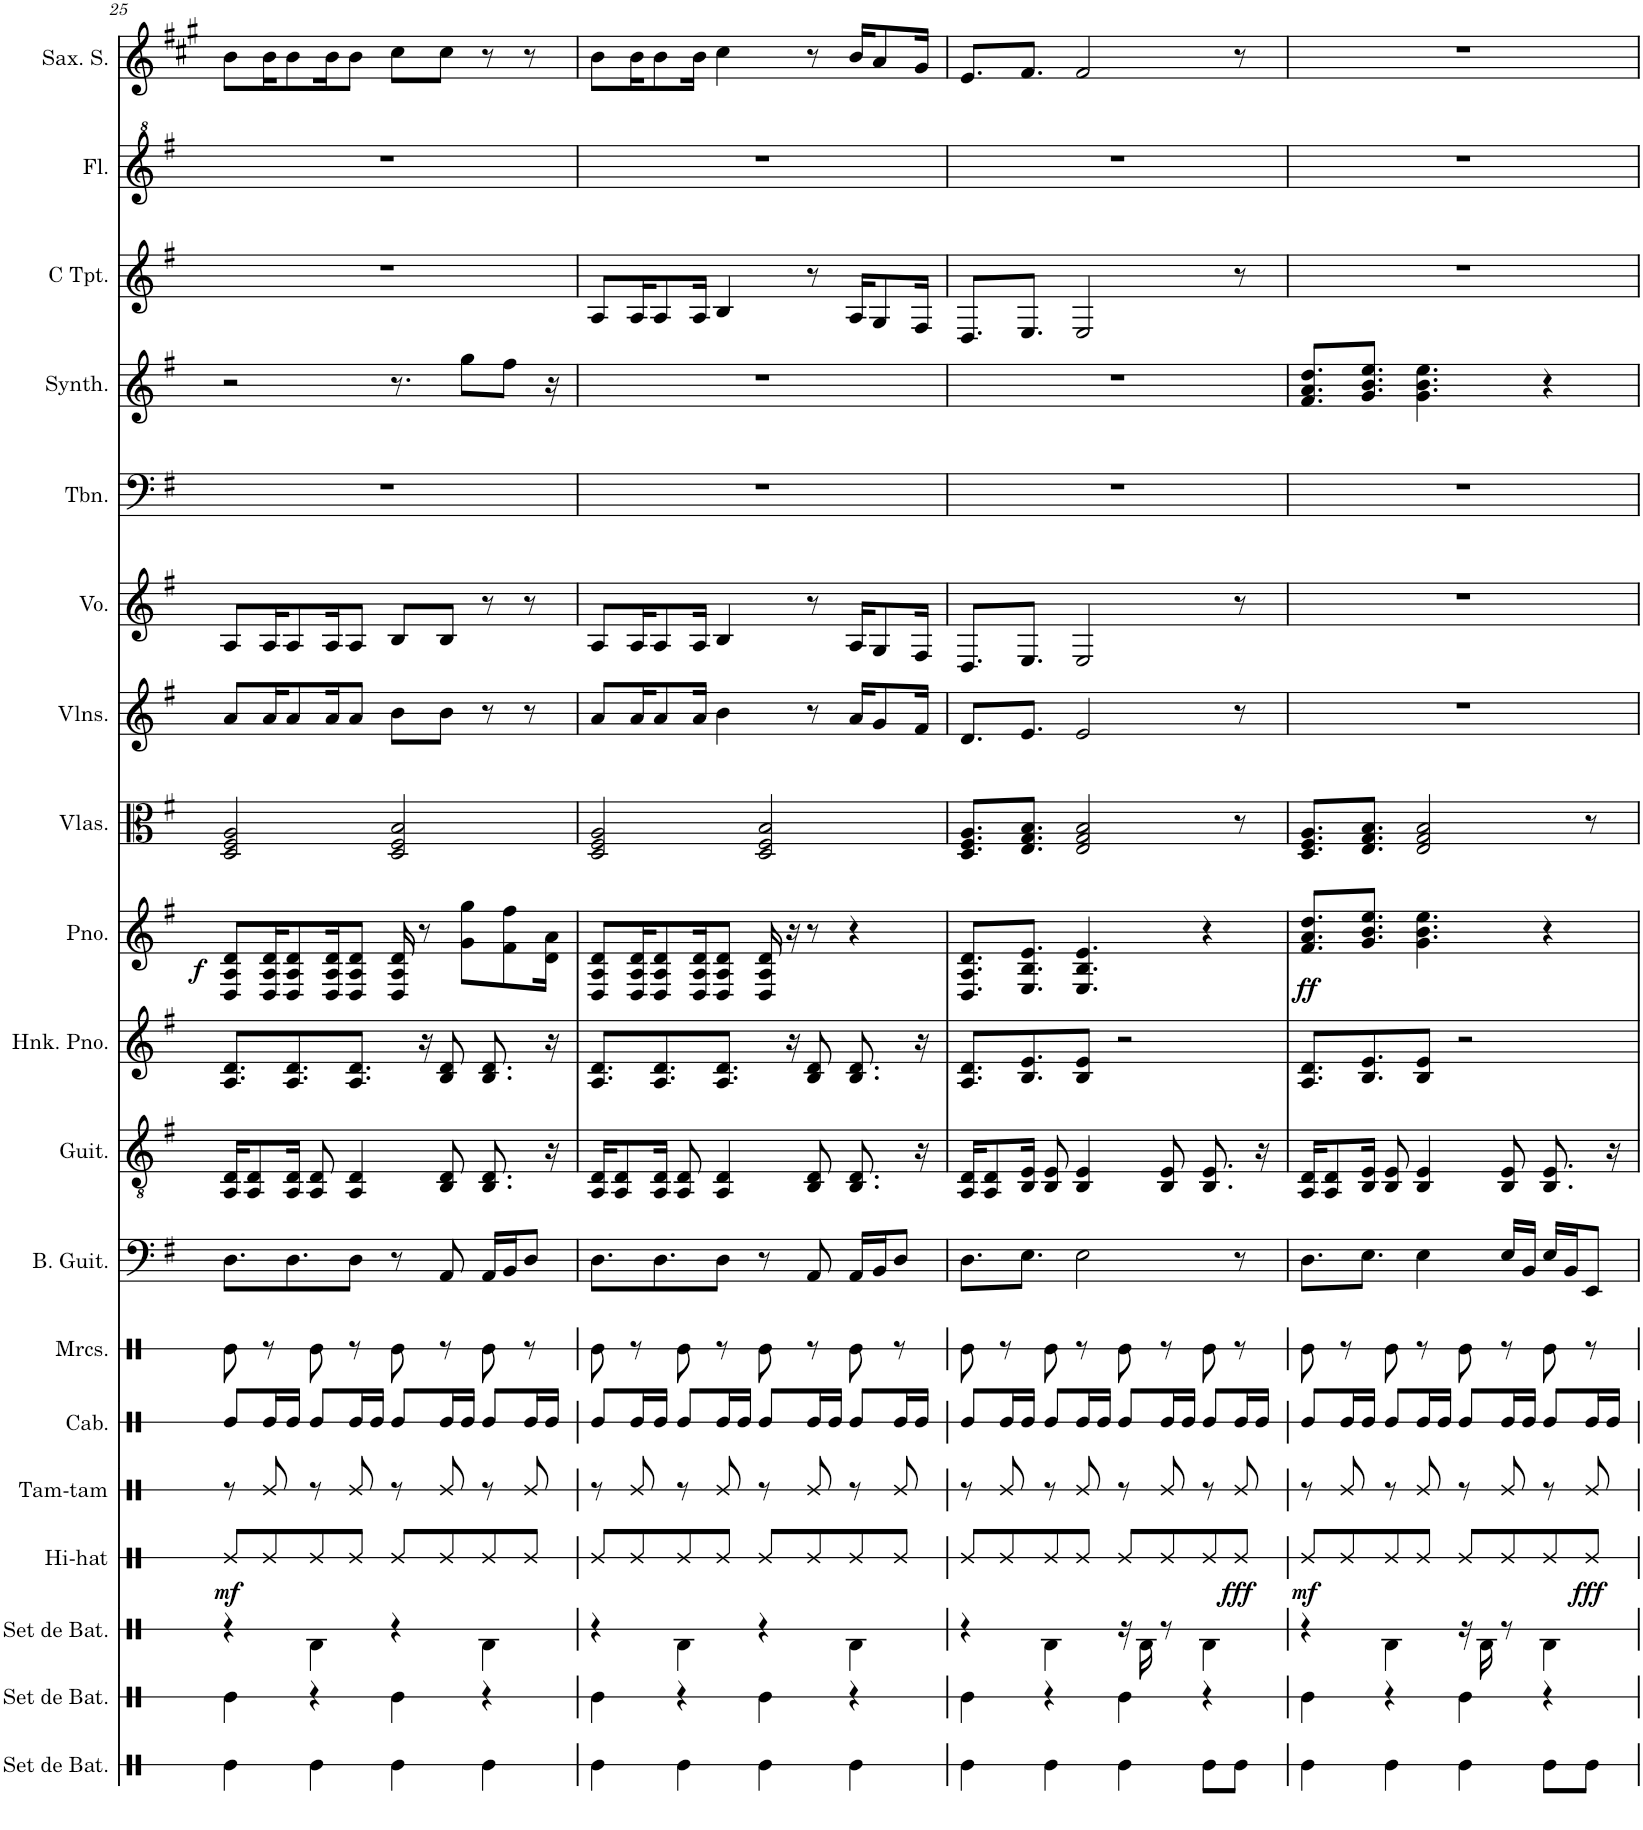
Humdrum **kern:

**kern	**kern	**kern	**kern	**dynam	**kern	**kern	**kern	**kern	**kern	**kern	**kern	**dynam	**kern	**kern	**kern	**kern	**kern	**kern	**kern	**kern
*part19	*part18	*part17	*part16	*part16	*part15	*part14	*part13	*part12	*part11	*part10	*part9	*part9	*part8	*part7	*part6	*part5	*part4	*part3	*part2	*part1
*staff19	*staff18	*staff17	*staff16	*staff16	*staff15	*staff14	*staff13	*staff12	*staff11	*staff10	*staff9	*staff9	*staff8	*staff7	*staff6	*staff5	*staff4	*staff3	*staff2	*staff1
*I"Set de batterie	*I"Set de batterie	*I"Set de batterie	*I"Hi-hat	*	*I"Tam-tam	*I"Cabasa	*I"Maracas	*I"Bass Guitar	*I"Acoustic Guitar	*I"Honky Tonk Piano	*I"Piano	*	*I"Violas	*I"Violins	*I"Voice	*I"Trombone	*I"Brightness Synthesizer	*I"C Trumpet	*I"Flute	*I"Saxophone Soprano
*I'Set de Bat.	*I'Set de Bat.	*I'Set de Bat.	*I'Hi-hat	*	*I'Tam-tam	*I'Cab.	*I'Mrcs.	*I'B. Guit.	*I'Guit.	*I'Hnk. Pno.	*I'Pno.	*	*I'Vlas.	*I'Vlns.	*I'Vo.	*I'Tbn.	*I'Synth.	*I'C Tpt.	*I'Fl.	*I'Sax. S.
!!LO:PB:g=z
*clefX	*clefX	*clefX	*clefX	*	*clefX	*clefX	*clefX	*clefF4	*clefGv2	*clefG2	*clefG2	*	*clefC3	*clefG2	*clefG2	*clefF4	*clefG2	*clefG2	*clefG^2	*clefG2
*	*	*	*	*	*	*	*	*Trd7c12	*	*	*	*	*	*	*	*	*	*	*	*Trd1c2
*k[]	*k[]	*k[]	*k[]	*	*k[]	*k[]	*k[]	*k[f#]	*k[f#]	*k[f#]	*k[f#]	*	*k[f#]	*k[f#]	*k[f#]	*k[f#]	*k[f#]	*k[f#]	*k[f#]	*k[f#c#g#]
*M4/4	*M4/4	*M4/4	*M4/4	*	*M4/4	*M4/4	*M4/4	*M4/4	*M4/4	*M4/4	*M4/4	*	*M4/4	*M4/4	*M4/4	*M4/4	*M4/4	*M4/4	*M4/4	*M4/4
=25	=25	=25	=25	=25	=25	=25	=25	=25	=25	=25	=25	=25	=25	=25	=25	=25	=25	=25	=25	=25
!	!	!	!	!LO:DY:b	!	!	!	!	!	!	!	!LO:DY:b	!	!	!	!	!	!	!	!
4Re\	4Re\	4r	8Re/L	mf	8r	8Re/L	8Re\	8.D\L	16AA/ 16D/KL	8.A/ 8.d/L	8D/ 8A/ 8d/L	f	2D/ 2F#/ 2A/	8a/L	8A/L	1r	2r	1r	1r	8b\L
.	.	.	.	.	.	.	.	.	8AA/ 8D/	.	.	.	.	.	.	.	.	.	.	.
.	.	.	8Re/	.	8Re/	16Re/L	8r	.	.	.	16D/ 16A/ 16d/K	.	.	16a/K	16A/K	.	.	.	.	16b\K
.	.	.	.	.	.	16Re/JJ	.	8.D\	16AA/ 16D/Jk	8.A/ 8.d/	8D/ 8A/ 8d/	.	.	8a/	8A/	.	.	.	.	8b\
4Re\	4r	4RB\	8Re/	.	8r	8Re/L	8Re\	.	8AA/ 8D/	.	.	.	.	.	.	.	.	.	.	.
.	.	.	.	.	.	.	.	.	.	.	16D/ 16A/ 16d/K	.	.	16a/K	16A/K	.	.	.	.	16b\K
.	.	.	8Re/J	.	8Re/	16Re/L	8r	8D\J	4AA/ 4D/	8.A/ 8.d/J	8D/ 8A/ 8d/J	.	.	8a/J	8A/J	.	.	.	.	8b\J
.	.	.	.	.	.	16Re/JJ	.	.	.	.	.	.	.	.	.	.	.	.	.	.
4Re\	4Re\	4r	8Re/L	.	8r	8Re/L	8Re\	8r	.	.	16D/ 16A/ 16d/	.	2D/ 2F#/ 2B/	8b\L	8B/L	.	8.r	.	.	8cc#\L
.	.	.	.	.	.	.	.	.	.	16r	8r	.	.	.	.	.	.	.	.	.
.	.	.	8Re/	.	8Re/	16Re/L	8r	8AA/	8BB/ 8D/	8B/ 8d/	.	.	.	8b\J	8B/J	.	.	.	.	8cc#\J
.	.	.	.	.	.	16Re/JJ	.	.	.	.	8g\ 8gg\L	.	.	.	.	.	8gg\L	.	.	.
4Re\	4r	4RB\	8Re/	.	8r	8Re/L	8Re\	16AA/LL	8.BB/ 8.D/	8.B/ 8.d/	.	.	.	8r	8r	.	.	.	.	8r
.	.	.	.	.	.	.	.	16BB/J	.	.	8f#\ 8ff#\	.	.	.	.	.	8ff#\J	.	.	.
.	.	.	8Re/J	.	8Re/	16Re/L	8r	8D/J	.	.	.	.	.	8r	8r	.	.	.	.	8r
.	.	.	.	.	.	16Re/JJ	.	.	16r	16r	16d\ 16a\Jk	.	.	.	.	.	16r	.	.	.
=26	=26	=26	=26	=26	=26	=26	=26	=26	=26	=26	=26	=26	=26	=26	=26	=26	=26	=26	=26	=26
4Re\	4Re\	4r	8Re/L	.	8r	8Re/L	8Re\	8.D\L	16AA/ 16D/KL	8.A/ 8.d/L	8D/ 8A/ 8d/L	.	2D/ 2F#/ 2A/	8a/L	8A/L	1r	1r	8A/L	1r	8b\L
.	.	.	.	.	.	.	.	.	8AA/ 8D/	.	.	.	.	.	.	.	.	.	.	.
.	.	.	8Re/	.	8Re/	16Re/L	8r	.	.	.	16D/ 16A/ 16d/K	.	.	16a/K	16A/K	.	.	16A/K	.	16b\K
.	.	.	.	.	.	16Re/JJ	.	8.D\	16AA/ 16D/Jk	8.A/ 8.d/	8D/ 8A/ 8d/	.	.	8a/	8A/	.	.	8A/	.	8b\
4Re\	4r	4RB\	8Re/	.	8r	8Re/L	8Re\	.	8AA/ 8D/	.	.	.	.	.	.	.	.	.	.	.
.	.	.	.	.	.	.	.	.	.	.	16D/ 16A/ 16d/K	.	.	16a/Jk	16A/Jk	.	.	16A/Jk	.	16b\Jk
.	.	.	8Re/J	.	8Re/	16Re/L	8r	8D\J	4AA/ 4D/	8.A/ 8.d/J	8D/ 8A/ 8d/J	.	.	4b\	4B/	.	.	4B/	.	4cc#\
.	.	.	.	.	.	16Re/JJ	.	.	.	.	.	.	.	.	.	.	.	.	.	.
4Re\	4Re\	4r	8Re/L	.	8r	8Re/L	8Re\	8r	.	.	16D/ 16A/ 16d/	.	2D/ 2F#/ 2B/	.	.	.	.	.	.	.
.	.	.	.	.	.	.	.	.	.	16r	16r	.	.	.	.	.	.	.	.	.
.	.	.	8Re/	.	8Re/	16Re/L	8r	8AA/	8BB/ 8D/	8B/ 8d/	8r	.	.	8r	8r	.	.	8r	.	8r
.	.	.	.	.	.	16Re/JJ	.	.	.	.	.	.	.	.	.	.	.	.	.	.
4Re\	4r	4RB\	8Re/	.	8r	8Re/L	8Re\	16AA/LL	8.BB/ 8.D/	8.B/ 8.d/	4r	.	.	16a/KL	16A/KL	.	.	16A/KL	.	16b/KL
.	.	.	.	.	.	.	.	16BB/J	.	.	.	.	.	8g/	8G/	.	.	8G/	.	8a/
.	.	.	8Re/J	.	8Re/	16Re/L	8r	8D/J	.	.	.	.	.	.	.	.	.	.	.	.
.	.	.	.	.	.	16Re/JJ	.	.	16r	16r	.	.	.	16f#/Jk	16F#/Jk	.	.	16F#/Jk	.	16g#/Jk
=27	=27	=27	=27	=27	=27	=27	=27	=27	=27	=27	=27	=27	=27	=27	=27	=27	=27	=27	=27	=27
4Re\	4Re\	4r	8Re/L	.	8r	8Re/L	8Re\	8.D\L	16AA/ 16D/KL	8.A/ 8.d/L	8.D/ 8.A/ 8.d/L	.	8.D/ 8.F#/ 8.A/L	8.d/L	8.D/L	1r	1r	8.D/L	1r	8.e/L
.	.	.	.	.	.	.	.	.	8AA/ 8D/	.	.	.	.	.	.	.	.	.	.	.
.	.	.	8Re/	.	8Re/	16Re/L	8r	.	.	.	.	.	.	.	.	.	.	.	.	.
.	.	.	.	.	.	16Re/JJ	.	8.E\J	16BB/ 16E/Jk	8.B/ 8.e/	8.E/ 8.B/ 8.e/J	.	8.E/ 8.G/ 8.B/J	8.e/J	8.E/J	.	.	8.E/J	.	8.f#/J
4Re\	4r	4RB\	8Re/	.	8r	8Re/L	8Re\	.	8BB/ 8E/	.	.	.	.	.	.	.	.	.	.	.
.	.	.	8Re/J	.	8Re/	16Re/L	8r	2E\	4BB/ 4E/	8B/ 8e/J	4.E/ 4.B/ 4.e/	.	2E/ 2G/ 2B/	2e/	2E/	.	.	2E/	.	2f#/
.	.	.	.	.	.	16Re/JJ	.	.	.	.	.	.	.	.	.	.	.	.	.	.
4Re\	4Re\	16r	8Re/L	.	8r	8Re/L	8Re\	.	.	2r	.	.	.	.	.	.	.	.	.	.
.	.	16RB\	.	.	.	.	.	.	.	.	.	.	.	.	.	.	.	.	.	.
.	.	8r	8Re/	.	8Re/	16Re/L	8r	.	8BB/ 8E/	.	.	.	.	.	.	.	.	.	.	.
.	.	.	.	.	.	16Re/JJ	.	.	.	.	.	.	.	.	.	.	.	.	.	.
8Re\L	4r	4RB\	8Re/	.	8r	8Re/L	8Re\	.	8.BB/ 8.E/	.	4r	.	.	.	.	.	.	.	.	.
!	!	!	!	!LO:DY:b	!	!	!	!	!	!	!	!	!	!	!	!	!	!	!	!
8Re\J	.	.	8Re/J	fff	8Re/	16Re/L	8r	8r	.	.	.	.	8r	8r	8r	.	.	8r	.	8r
.	.	.	.	.	.	16Re/JJ	.	.	16r	.	.	.	.	.	.	.	.	.	.	.
=28	=28	=28	=28	=28	=28	=28	=28	=28	=28	=28	=28	=28	=28	=28	=28	=28	=28	=28	=28	=28
!	!	!	!	!LO:DY:b	!	!	!	!	!	!	!	!LO:DY:b	!	!	!	!	!	!	!	!
4Re\	4Re\	4r	8Re/L	mf	8r	8Re/L	8Re\	8.D\L	16AA/ 16D/KL	8.A/ 8.d/L	8.f#/ 8.a/ 8.dd/L	ff	8.D/ 8.F#/ 8.A/L	1r	1r	1r	8.f#/ 8.a/ 8.dd/L	1r	1r	1r
.	.	.	.	.	.	.	.	.	8AA/ 8D/	.	.	.	.	.	.	.	.	.	.	.
.	.	.	8Re/	.	8Re/	16Re/L	8r	.	.	.	.	.	.	.	.	.	.	.	.	.
.	.	.	.	.	.	16Re/JJ	.	8.E\J	16BB/ 16E/Jk	8.B/ 8.e/	8.g/ 8.b/ 8.ee/J	.	8.E/ 8.G/ 8.B/J	.	.	.	8.g/ 8.b/ 8.ee/J	.	.	.
4Re\	4r	4RB\	8Re/	.	8r	8Re/L	8Re\	.	8BB/ 8E/	.	.	.	.	.	.	.	.	.	.	.
.	.	.	8Re/J	.	8Re/	16Re/L	8r	4E\	4BB/ 4E/	8B/ 8e/J	4.g\ 4.b\ 4.ee\	.	2E/ 2G/ 2B/	.	.	.	4.g\ 4.b\ 4.ee\	.	.	.
.	.	.	.	.	.	16Re/JJ	.	.	.	.	.	.	.	.	.	.	.	.	.	.
4Re\	4Re\	16r	8Re/L	.	8r	8Re/L	8Re\	.	.	2r	.	.	.	.	.	.	.	.	.	.
.	.	16RB\	.	.	.	.	.	.	.	.	.	.	.	.	.	.	.	.	.	.
.	.	8r	8Re/	.	8Re/	16Re/L	8r	16E/LL	8BB/ 8E/	.	.	.	.	.	.	.	.	.	.	.
.	.	.	.	.	.	16Re/JJ	.	16BB/JJ	.	.	.	.	.	.	.	.	.	.	.	.
8Re\L	4r	4RB\	8Re/	.	8r	8Re/L	8Re\	16E/LL	8.BB/ 8.E/	.	4r	.	.	.	.	.	4r	.	.	.
.	.	.	.	.	.	.	.	16BB/J	.	.	.	.	.	.	.	.	.	.	.	.
!	!	!	!	!LO:DY:b	!	!	!	!	!	!	!	!	!	!	!	!	!	!	!	!
8Re\J	.	.	8Re/J	fff	8Re/	16Re/L	8r	8EE/J	.	.	.	.	8r	.	.	.	.	.	.	.
.	.	.	.	.	.	16Re/JJ	.	.	16r	.	.	.	.	.	.	.	.	.	.	.
=	=	=	=	=	=	=	=	=	=	=	=	=	=	=	=	=	=	=	=	=
*-	*-	*-	*-	*-	*-	*-	*-	*-	*-	*-	*-	*-	*-	*-	*-	*-	*-	*-	*-	*-
